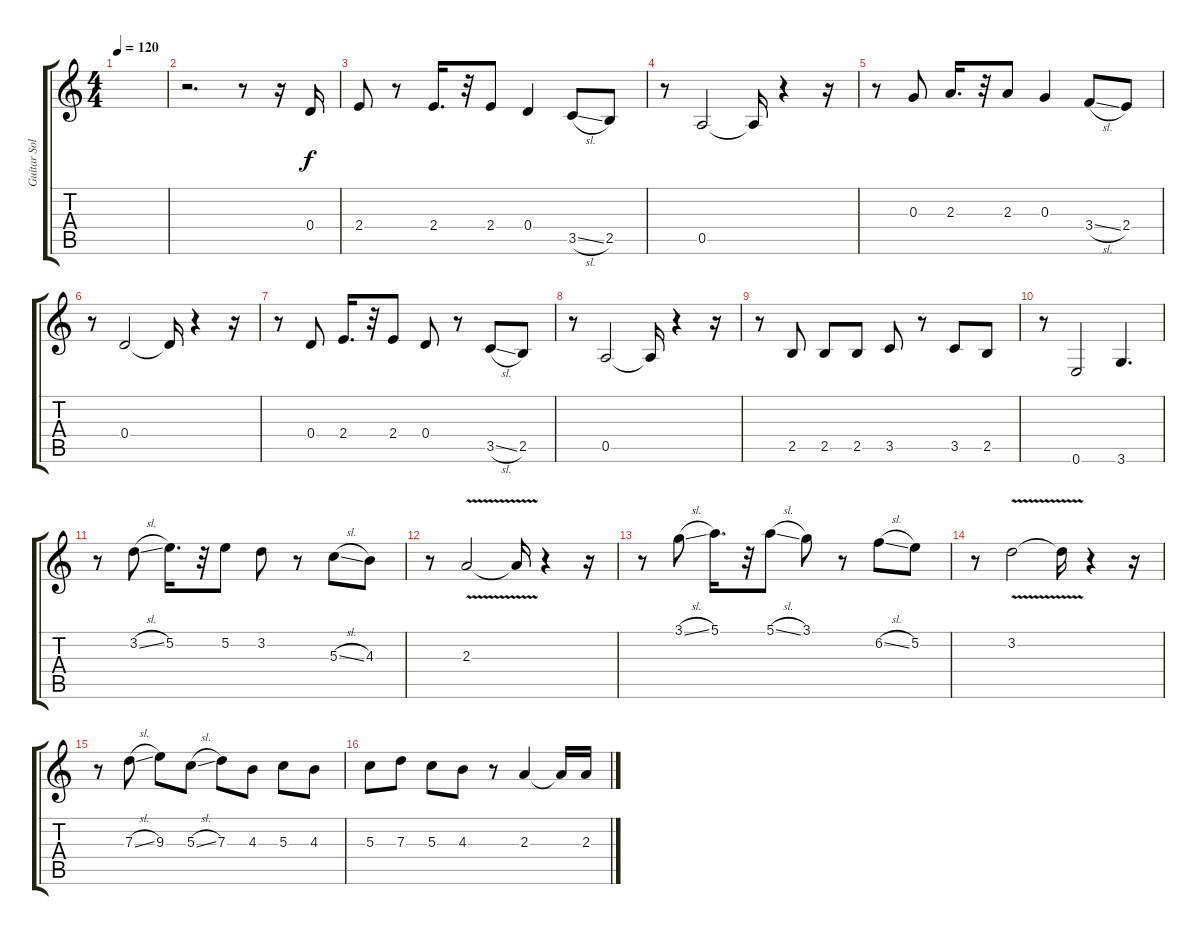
\track ("Guitar Solo" "Guitar Sol") {instrument distortionguitar}
\staff {score tabs}
\tuning (E4 B3 G3 D3 A2 E2) {hide}
\ts (4 4)
\tempo 120
\clef g2
\ks c
|
r.2{d} r.8 r.16 0.4.16 |
2.4.8 r.8 2.4.16{d} r.32 2.4.8 0.4.4 3.5{sl}.8 2.5.8 |
r.8 0.5.2 0.5{t}.16 r.4 r.16 |
r.8 0.3.8 2.3.16{d} r.32 2.3.8 0.3.4 3.4{sl}.8 2.4.8 |
r.8 0.4.2 0.4{t}.16 r.4 r.16 |
r.8 0.4.8 2.4.16{d} r.32 2.4.8 0.4.8 r.8 3.5{sl}.8 2.5.8 |
r.8 0.5.2 0.5{t}.16 r.4 r.16 |
r.8 2.5.8 2.5.8 2.5.8 3.5.8 r.8 3.5.8 2.5.8 |
r.8 0.6.2 3.6.4{d} |
r.8 3.2{sl}.8 5.2.16{d} r.32 5.2.8 3.2.8 r.8 5.3{sl}.8 4.3.8 |
r.8 2.3{v}.2 2.3{t}.16 r.4 r.16 |
r.8 3.1{sl}.8 5.1.16{d} r.32 5.1{sl}.8 3.1.8 r.8 6.2{sl}.8 5.2.8 |
r.8 3.2{v}.2 3.2{t}.16 r.4 r.16 |
r.8 7.3{sl}.8 9.3.8 5.3{sl}.8 7.3.8 4.3.8 5.3.8 4.3.8 |
5.3.8 7.3.8 5.3.8 4.3.8 r.8 2.3.4 2.3{t}.16 2.3{sl}.16
